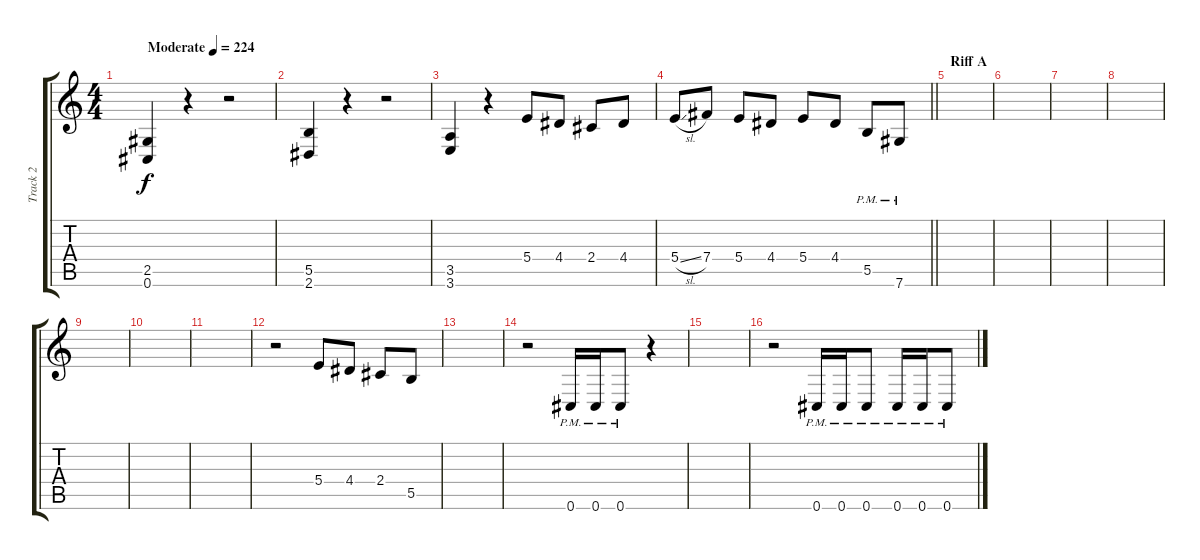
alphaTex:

\track ("Track 2" "Track 2") {instrument overdrivenguitar}
\staff {score tabs}
\tuning (Db4 Ab3 E3 B2 Gb2 Db2) {hide}
\ts (4 4)
\tempo (224 "Moderate")
\clef g2
\ks c
(2.5 0.6).4{dy f instrument overdrivenguitar} r.4 r.2 |
(5.5 2.6).4 r.4 r.2 |
(3.5 3.6).4 r.4 5.4.8 4.4.8 2.4.8 4.4.8 |
\barLineRight lightlight
5.4{sl}.8 7.4.8 5.4.8 4.4.8 5.4.8 4.4.8 5.5{pm}.8 7.6{pm}.8 |
\section ("" "Riff A")
|
|
|
|
|
|
|
r.2 5.4.8 4.4.8 2.4.8 5.5.8 |
|
r.2 0.6{pm}.16 0.6{pm}.16 0.6{pm}.8 r.4 |
|
r.2 0.6{pm}.16 0.6{pm}.16 0.6{pm}.8 0.6{pm}.16 0.6{pm}.16 0.6{pm}.8
